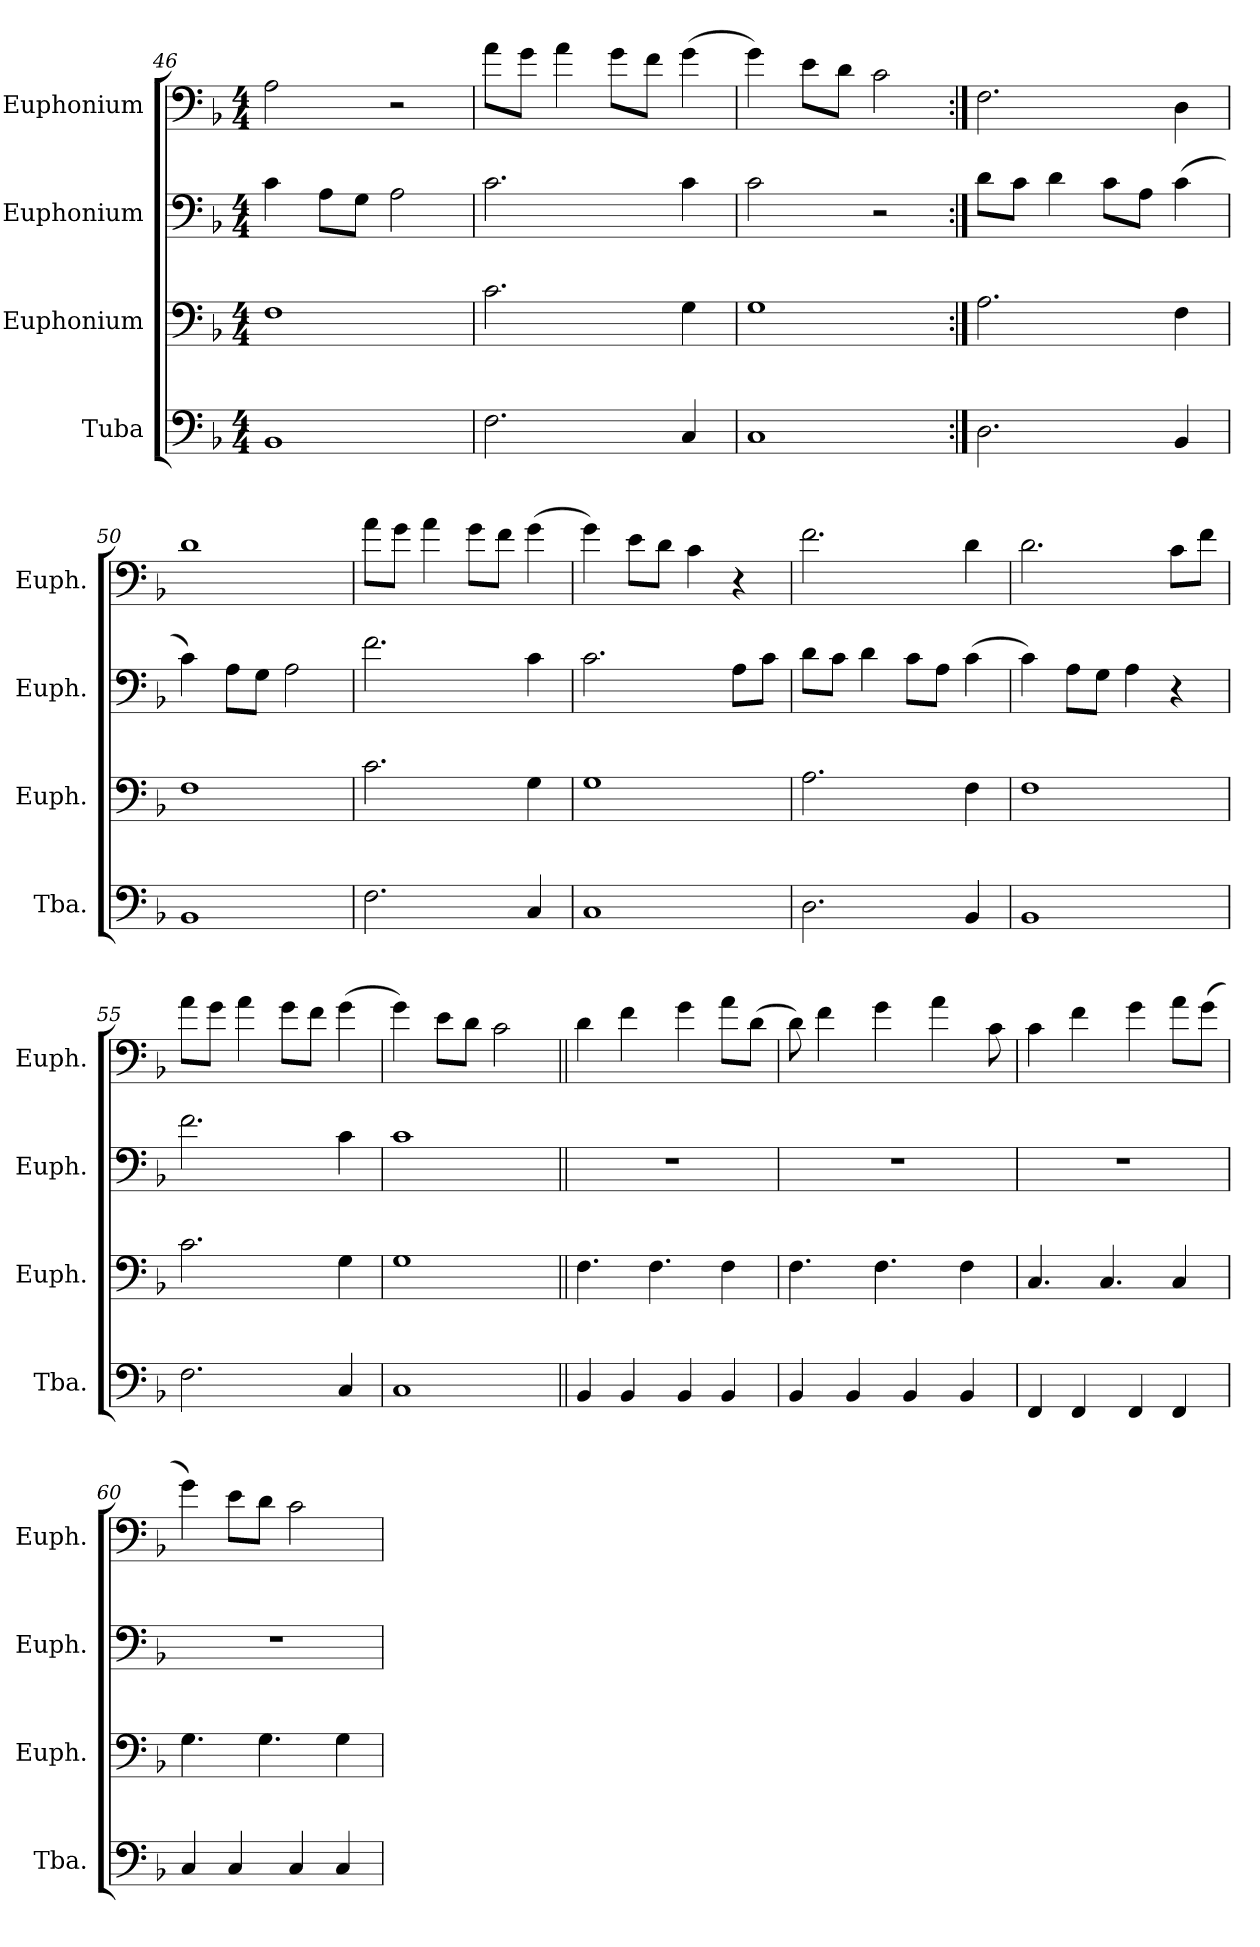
**kern	**kern	**kern	**kern
*part4	*part3	*part2	*part1
*staff4	*staff3	*staff2	*staff1
*I"Tuba	*I"Euphonium	*I"Euphonium	*I"Euphonium
*I'Tba.	*I'Euph.	*I'Euph.	*I'Euph.
*clefF4	*clefF4	*clefF4	*clefF4
*k[b-]	*k[b-]	*k[b-]	*k[b-]
*M4/4	*M4/4	*M4/4	*M4/4
=46	=46	=46	=46
1BB-	1F	4c\	2A\
.	.	8A\L	.
.	.	8G\J	.
.	.	2A\	2r
=47	=47	=47	=47
2.F\	2.c\	2.c\	8a\L
.	.	.	8g\J
.	.	.	4a\
.	.	.	8g\L
.	.	.	8f\J
4C/	4G\	4c\	(>4g\
=48	=48	=48	=48
1C	1G	2c\	4g\)
.	.	.	8e\L
.	.	.	8d\J
.	.	2r	2c\
=49:|!	=49:|!	=49:|!	=49:|!
2.D\	2.A\	8d\L	2.F\
.	.	8c\J	.
.	.	4d\	.
.	.	8c\L	.
.	.	8A\J	.
4BB-/	4F\	(>4c\	4D\
=50	=50	=50	=50
1BB-	1F	4c\)	1d
.	.	8A\L	.
.	.	8G\J	.
.	.	2A\	.
!!LO:LB:g=z
=51	=51	=51	=51
2.F\	2.c\	2.f\	8a\L
.	.	.	8g\J
.	.	.	4a\
.	.	.	8g\L
.	.	.	8f\J
4C/	4G\	4c\	(>4g\
=52	=52	=52	=52
1C	1G	2.c\	4g\)
.	.	.	8e\L
.	.	.	8d\J
.	.	.	4c\
.	.	8A\L	4r
.	.	8c\J	.
=53	=53	=53	=53
2.D\	2.A\	8d\L	2.f\
.	.	8c\J	.
.	.	4d\	.
.	.	8c\L	.
.	.	8A\J	.
4BB-/	4F\	(>4c\	4d\
=54	=54	=54	=54
1BB-	1F	4c\)	2.d\
.	.	8A\L	.
.	.	8G\J	.
.	.	4A\	.
.	.	4r	8c\L
.	.	.	8f\J
=55	=55	=55	=55
2.F\	2.c\	2.f\	8a\L
.	.	.	8g\J
.	.	.	4a\
.	.	.	8g\L
.	.	.	8f\J
4C/	4G\	4c\	(>4g\
!!LO:PB:g=z
=56	=56	=56	=56
1C	1G	1c	4g\)
.	.	.	8e\L
.	.	.	8d\J
.	.	.	2c\
=57||	=57||	=57||	=57||
4BB-/	4.F\	1r	4d\
4BB-/	.	.	4f\
.	4.F\	.	.
4BB-/	.	.	4g\
4BB-/	4F\	.	8a\L
.	.	.	(>8d\J
=58	=58	=58	=58
4BB-/	4.F\	1r	8d\)
.	.	.	4f\
4BB-/	.	.	.
.	4.F\	.	4g\
4BB-/	.	.	.
.	.	.	4a\
4BB-/	4F\	.	.
.	.	.	8c\
=59	=59	=59	=59
4FF/	4.C/	1r	4c\
4FF/	.	.	4f\
.	4.C/	.	.
4FF/	.	.	4g\
4FF/	4C/	.	8a\L
.	.	.	(>8g\J
=60	=60	=60	=60
4C/	4.G\	1r	4g\)
4C/	.	.	8e\L
.	4.G\	.	8d\J
4C/	.	.	2c\
4C/	4G\	.	.
=	=	=	=
*-	*-	*-	*-
